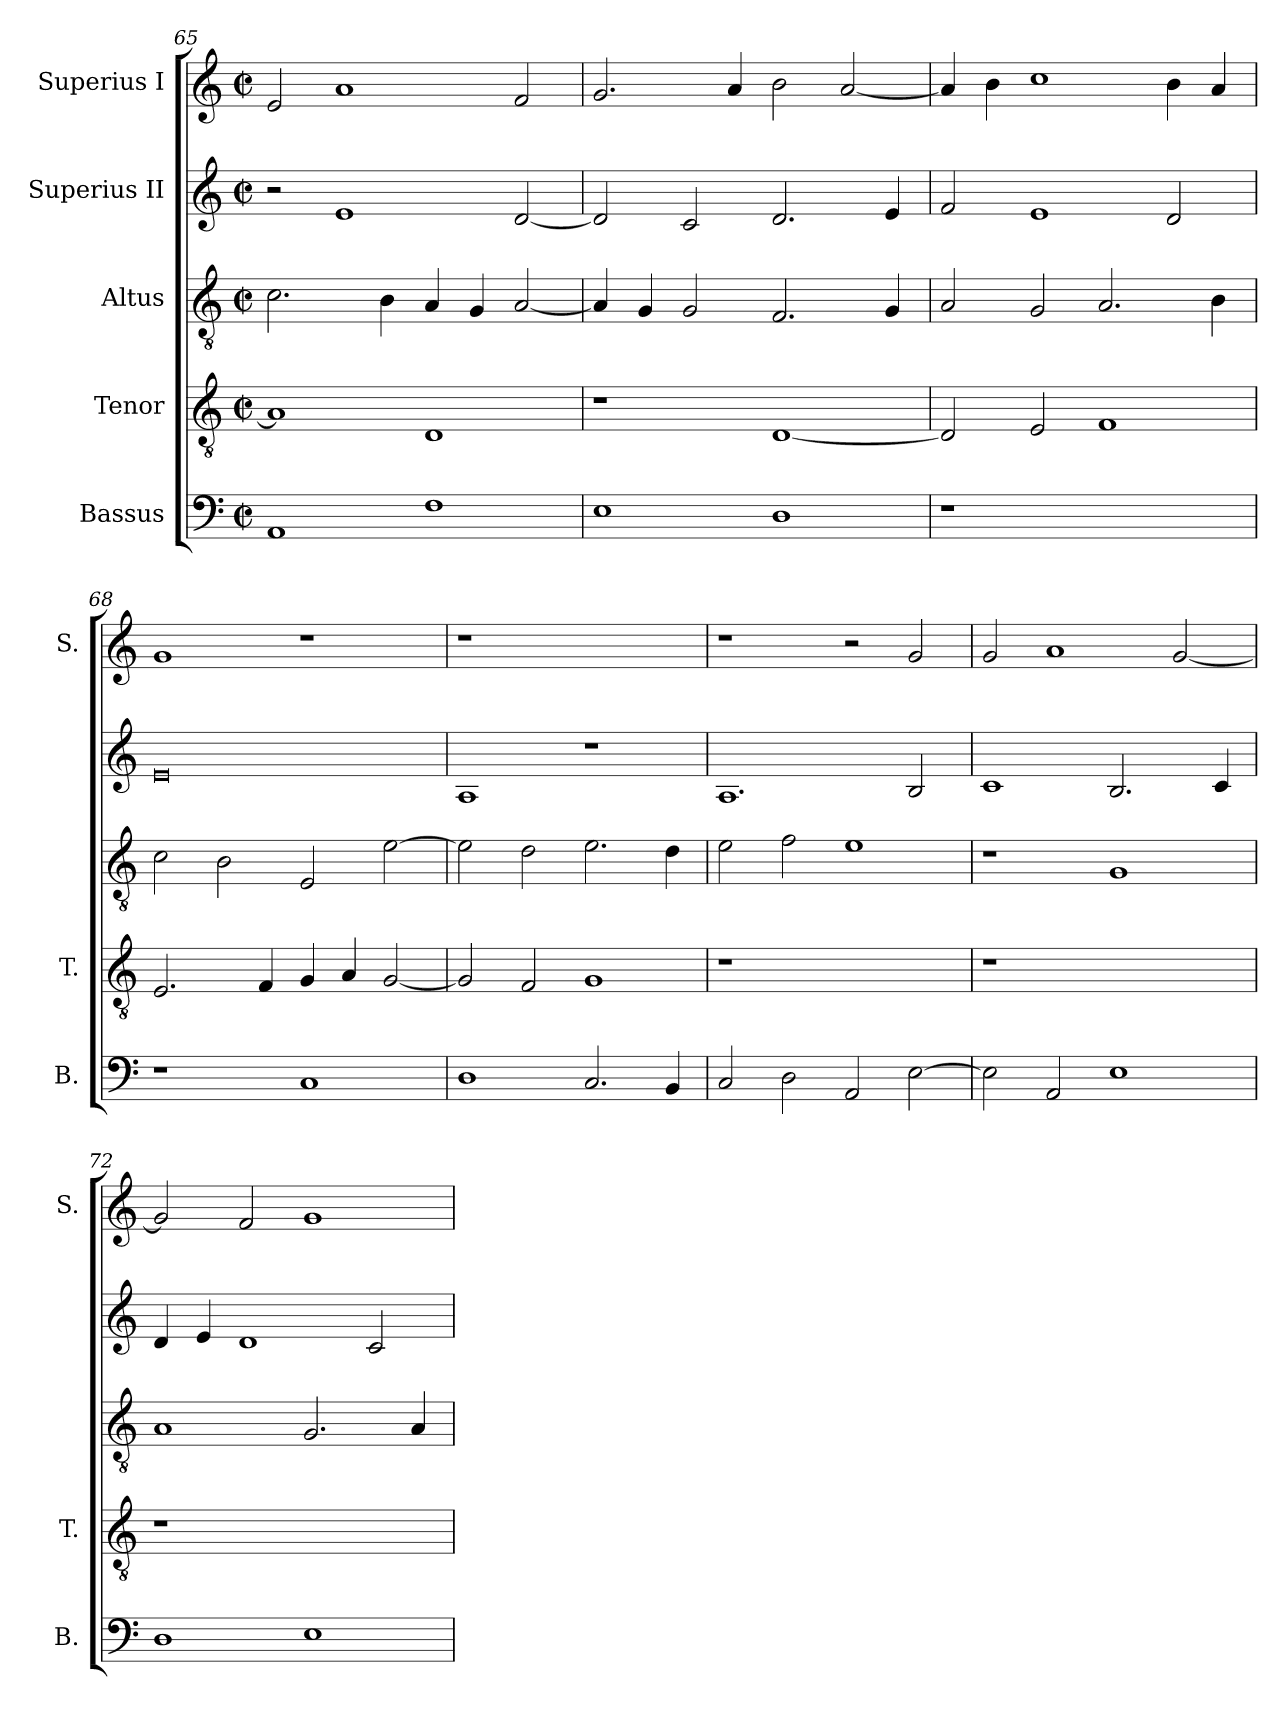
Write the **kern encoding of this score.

**kern	**kern	**kern	**kern	**kern
*part5	*part4	*part3	*part2	*part1
*staff5	*staff4	*staff3	*staff2	*staff1
*I"Bassus	*I"Tenor	*I"Altus	*I"Superius II	*I"Superius I
*I'B.	*I'T.	*	*	*I'S.
*clefF4	*clefGv2	*clefGv2	*clefG2	*clefG2
*	*ITrd7c12	*ITrd7c12	*	*
*k[]	*k[]	*k[]	*k[]	*k[]
*C:	*C:	*C:	*C:	*C:
*M2/2	*M2/2	*M2/2	*M2/2	*M2/2
*met(c|)	*met(c|)	*met(c|)	*met(c|)	*met(c|)
=65	=65	=65	=65	=65
1AAi	1AAi]	2.Ci\	2r	2ei/
.	.	.	1ei	1ai
.	.	4BBi\	.	.
1Fi	1DDi	4AAi/	.	.
.	.	4GGi/	.	.
.	.	[<2AAi/	[<2di/	2fi/
=66	=66	=66	=66	=66
1Ei	1r	4AAi/]	2di/]	2.gi/
.	.	4GGi/	.	.
.	.	2GGi/	2ci/	.
.	.	.	.	4ai/
1Di	[<1DDi	2.FFi/	2.di/	2bi\
.	.	.	.	[<2ai/
.	.	4GGi/	4ei/	.
=67	=67	=67	=67	=67
!LO:N:vis=1	!	!	!	!
1r	2DDi/]	2AAi/	2fi/	4ai/]
.	.	.	.	4bi\
.	2EEi/	2GGi/	1ei	1cci
1ryy	1FFi	2.AAi/	.	.
.	.	.	2di/	4bi\
.	.	4BBi\	.	4ai/
!!LO:PB:g=z
=68	=68	=68	=68	=68
1r	2.EEi/	2Ci\	0ei	1gi
.	.	2BBi\	.	.
.	4FFi/	.	.	.
1Ci	4GGi/	2EEi/	.	1r
.	4AAi/	.	.	.
.	[<2GGi/	[>2Ei\	.	.
=69	=69	=69	=69	=69
!	!	!	!	!LO:N:vis=1
1Di	2GGi/]	2Ei\]	1Ai	1r
.	2FFi/	2Di\	.	.
2.Ci/	1GGi	2.Ei\	1r	1ryy
4BBi/	.	4Di\	.	.
=70	=70	=70	=70	=70
!	!LO:N:vis=1	!	!	!
2Ci/	1r	2Ei\	1.Ai	1r
2Di\	.	2Fi\	.	.
2AAi/	1ryy	1Ei	.	2r
[>2Ei\	.	.	2Bi/	2gi/
=71	=71	=71	=71	=71
!	!LO:N:vis=1	!	!	!
2Ei\]	1r	1r	1ci	2gi/
2AAi/	.	.	.	1ai
1Ei	1ryy	1GGi	2.Bi/	.
.	.	.	.	[<2gi/
.	.	.	4ci/	.
=72	=72	=72	=72	=72
!	!LO:N:vis=1	!	!	!
1Di	1r	1AAi	4di/	2gi/]
.	.	.	4ei/	.
.	.	.	1di	2fi/
1Ei	1ryy	2.GGi/	.	1gi
.	.	.	2ci/	.
.	.	4AAi/	.	.
=	=	=	=	=
*-	*-	*-	*-	*-
